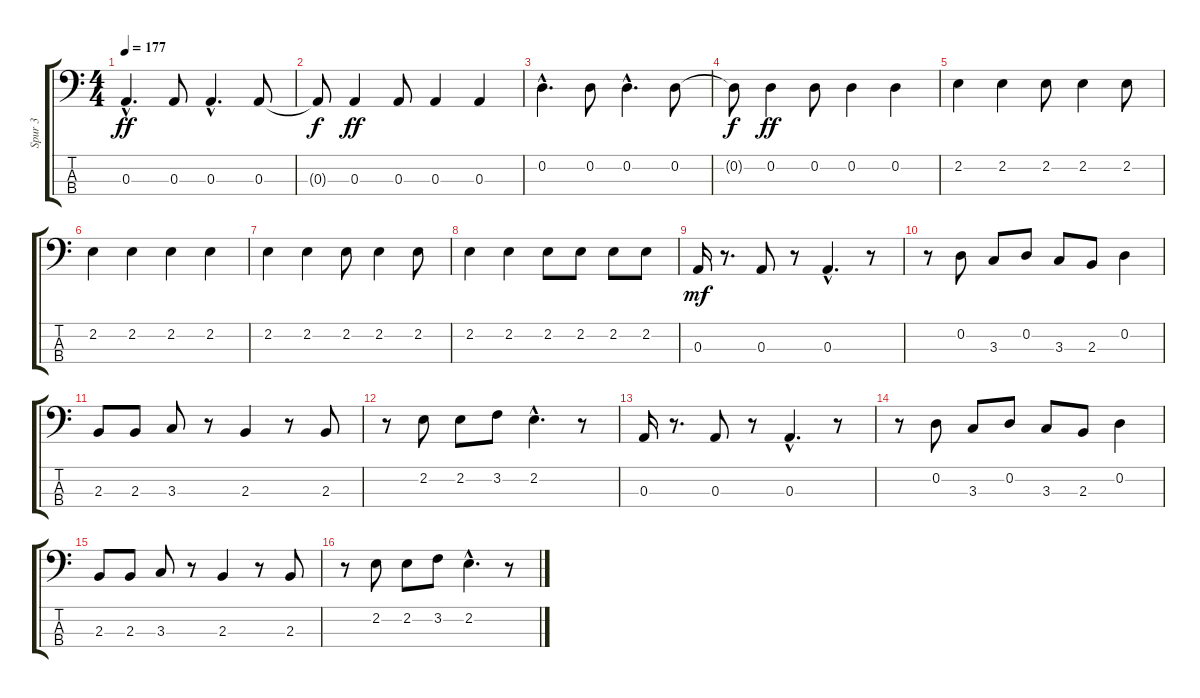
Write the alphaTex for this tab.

\track ("Spur 3" "Spur 3") {instrument electricbassfinger}
\staff {score tabs}
\tuning (G2 D2 A1 E1) {hide}
\ts (4 4)
\tempo 177
\clef f4
\ks c
0.3{hac}.4{d dy ff} 0.3.8 0.3{hac}.4{d} 0.3.8 |
0.3{t}.8{dy f} 0.3.4{dy ff} 0.3.8 0.3.4 0.3.4 |
0.2{hac}.4{d} 0.2.8 0.2{hac}.4{d} 0.2.8 |
0.2{t}.8{dy f} 0.2.4{dy ff} 0.2.8 0.2.4 0.2.4 |
2.2.4 2.2.4 2.2.8 2.2.4 2.2.8 |
2.2.4 2.2.4 2.2.4 2.2.4 |
2.2.4 2.2.4 2.2.8 2.2.4 2.2.8 |
2.2.4 2.2.4 2.2.8 2.2.8 2.2.8 2.2.8 |
0.3.16{dy mf} r.8{d} 0.3.8 r.8 0.3{hac}.4{d} r.8 |
r.8 0.2.8 3.3.8 0.2.8 3.3.8 2.3.8 0.2.4 |
2.3.8 2.3.8 3.3.8 r.8 2.3.4 r.8 2.3.8 |
r.8 2.2.8 2.2.8 3.2.8 2.2{hac}.4{d} r.8 |
0.3.16 r.8{d} 0.3.8 r.8 0.3{hac}.4{d} r.8 |
r.8 0.2.8 3.3.8 0.2.8 3.3.8 2.3.8 0.2.4 |
2.3.8 2.3.8 3.3.8 r.8 2.3.4 r.8 2.3.8 |
r.8 2.2.8 2.2.8 3.2.8 2.2{hac}.4{d} r.8
